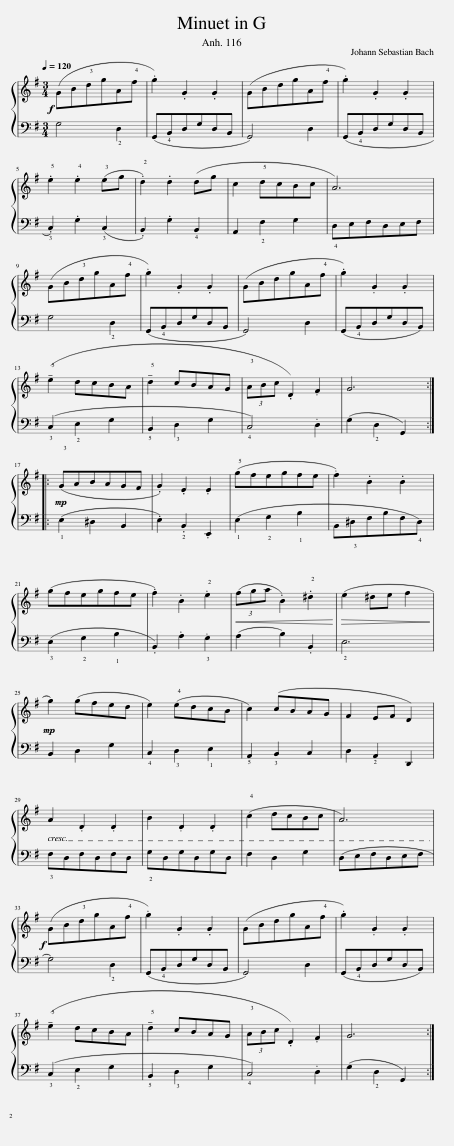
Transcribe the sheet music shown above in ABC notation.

X:1
%%score { 1 | 2 }
L:1/8
Q:1/4=120
M:3/4
I:linebreak $
K:G
V:1 treble
V:2 bass
V:1
!f! (GB!3!dgA!4!f | .g2) .G2 .G2 | (GBdgA!4!f | .g2) .G2 .G2 |$ .!5!e2 .!4!e2 (!3!eg | %5
 .!2!d2) .d2 (dg | c2 !5!dcBc | A6) |$ (GB!3!dgA!4!f | .g2) .G2 .G2 | %10
 (GBdgA!4!f | .g2) .G2 .G2 |$ (!tenuto!!5!e2 dcBA | !tenuto!!5!d2 cBAG | (3!3!ABc .D2) .F2 | %15
 G6 ::$!mp! (!3!GABAGF | .G2) .E2 .E2 | (!5!gfegfe | .f2) .B2 .B2 |$ %20
 (gfegfe | .f2) .B2 .!2!e2 |!<(! (3(fga .B2) .!2!^d2!<)! |!>(! (e2 ^de f2!>)! |$!mp! g2) (gfed | %25
 e2) (!4!edcB | c2) (cBAG | F2 EF D2) |$ A2 .D2 .D2 | B2 .D2 .D2 | %30
 (!4!c2 dcBc | A6) |$!f! (GB!3!dgA!4!f | .g2) .G2 .G2 | (GBdgA!4!f | %35
 .g2) .G2 .G2 |$ (!tenuto!!5!e2 dcBA | !tenuto!!5!d2 cBAG | (3!3!ABc .D2) .F2 | G6 :| %40
V:2
 G,4 !2!D,2 | (G,,!4!B,,D,G,D,B,, | G,,4) D,2 | (G,,!4!B,,D,G,D,B,, |$ .!3!C,2) .G,2 (!3!C,2 | %5
 .B,,2) .G,2 !4!B,,2 | A,,2 !2!F,2 G,2 | !4!D,E,F,D,E,F, |$ G,4 !2!D,2 | (G,,!4!B,,D,G,D,B,, | %10
 G,,4) D,2 | (G,,!4!B,,D,G,D,B,,) |$ (!3!C,2 !2!E,2 G,2 | !5!B,,2 !3!D,2 G,2 | !4!C,4) .D,2 | %15
 (G,2 !2!D,2 G,,2) ::$ (!1!E,2 ^D,2 B,,2 | .E,2) .!2!B,,2 .E,,2 | (!1!E,2 !2!G,2 !1!B,2 | B,,!3!^D,F,B,F,!4!D,) |$ %20
 (!3!E,2 !2!G,2 !1!B,2 | .B,,2) .A,2 .!3!G,2 | (A,2 B,2) .B,,2 | !2!E,6 |$ B,,2 D,2 G,2 | %25
 !4!C,2 !3!D,2 !1!E,2 | !5!A,,2 !3!B,,2 C,2 | D,2 !2!A,,2 D,,2 |$ !3!F,D,F,D,F,D, | !2!G,D,G,D,G,D, | %30
 F,2 D,2 G,2 | (D,E,F,D,E,F, |$ G,4) !2!D,2 | (G,,!4!B,,D,G,D,B,, | G,,4) D,2 | %35
 (G,,!4!B,,D,G,D,B,,) |$ (!3!C,2 !2!E,2 G,2 | !5!B,,2 !3!D,2 G,2 | !4!C,4) .D,2 | (G,2 !2!D,2 G,,2) :| %40
